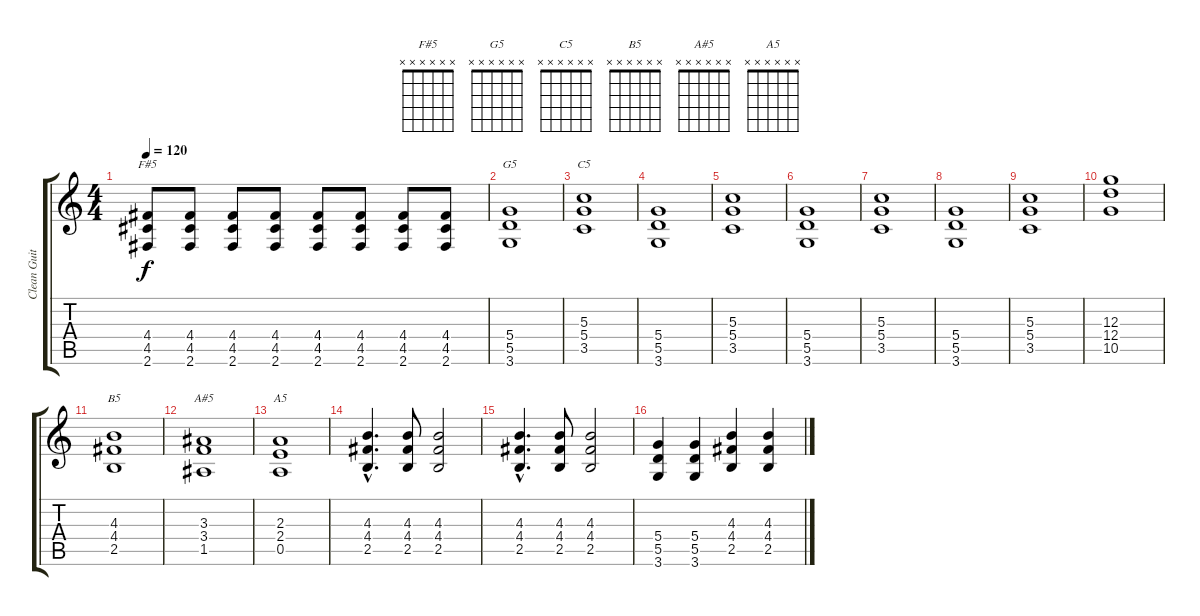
\track ("Clean Guitar" "Clean Guit") {instrument electricguitarclean}
\staff {score tabs}
\tuning (E4 B3 G3 D3 A2 E2) {hide}
\chord ("F#5" x x x x x x) {firstfret 0}
\chord ("G5" x x x x x x) {firstfret 0}
\chord ("C5" x x x x x x) {firstfret 0}
\chord ("B5" x x x x x x) {firstfret 0}
\chord ("A#5" x x x x x x) {firstfret 0}
\chord ("A5" x x x x x x) {firstfret 0}
\ts (4 4)
\tempo 120
\clef g2
\ks c
(4.4 4.5 2.6).8{ch "F#5" dy f} (4.4 4.5 2.6).8 (4.4 4.5 2.6).8 (4.4 4.5 2.6).8 (4.4 4.5 2.6).8 (4.4 4.5 2.6).8 (4.4 4.5 2.6).8 (4.4 4.5 2.6).8 |
(5.4 5.5 3.6).1{ch "G5"} |
(5.3 5.4 3.5).1{ch "C5"} |
(5.4 5.5 3.6).1 |
(5.3 5.4 3.5).1 |
(5.4 5.5 3.6).1 |
(5.3 5.4 3.5).1 |
(5.4 5.5 3.6).1 |
(5.3 5.4 3.5).1 |
(12.3 12.4 10.5).1 |
(4.3 4.4 2.5).1{ch "B5"} |
(3.3 3.4 1.5).1{ch "A#5"} |
(2.3 2.4 0.5).1{ch "A5"} |
(4.3{hac} 4.4{hac} 2.5{hac}).4{d} (4.3 4.4 2.5).8 (4.3 4.4 2.5).2 |
(4.3{hac} 4.4{hac} 2.5{hac}).4{d} (4.3 4.4 2.5).8 (4.3 4.4 2.5).2 |
(5.4 5.5 3.6).4 (5.4 5.5 3.6).4 (4.3 4.4 2.5).4 (4.3 4.4 2.5).4
